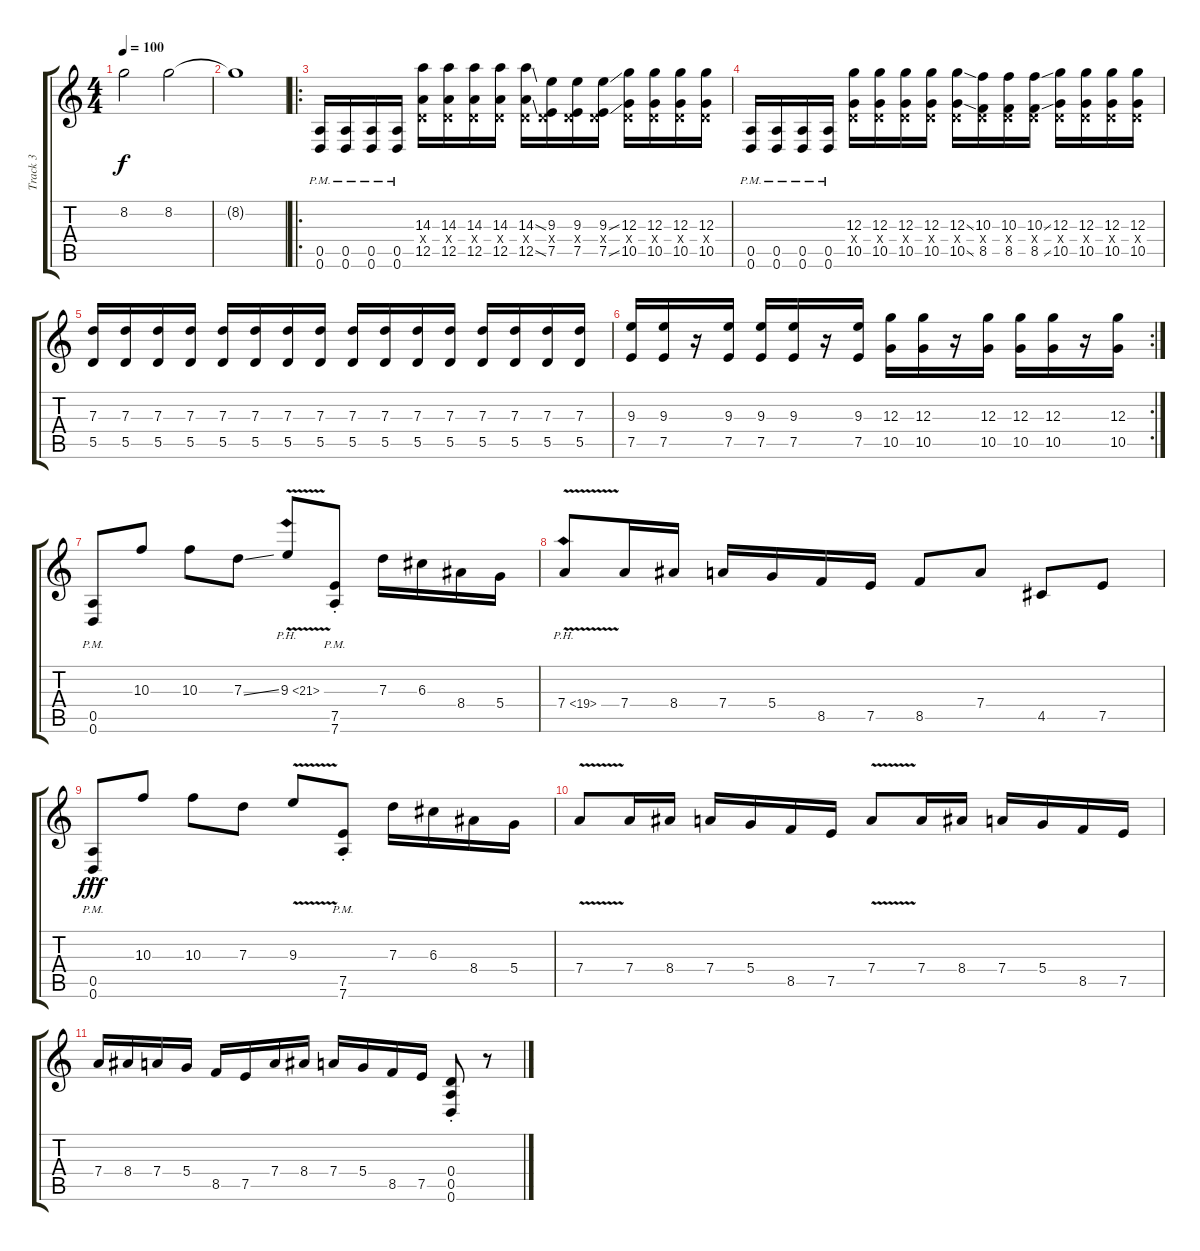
\track ("Track 3" "Track 3") {instrument distortionguitar}
\staff {score tabs}
\tuning (E4 B3 G3 D3 A2 D2) {hide}
\ts (4 4)
\tempo 100
\clef g2
\ks c
8.2{t}.2{dy f} 8.2.2 |
8.2{t}.1 |
\ro
(0.5{pm} 0.6{pm}).16 (0.5{pm} 0.6{pm}).16 (0.5{pm} 0.6{pm}).16 (0.5{pm} 0.6{pm}).16 (14.3 0.4{x} 12.5).16 (14.3 0.4{x} 12.5).16 (14.3 0.4{x} 12.5).16 (14.3 0.4{x} 12.5).16 (14.3{ss} 0.4{x} 12.5{ss}).16 (9.3 0.4{x} 7.5).16 (9.3 0.4{x} 7.5).16 (9.3{ss} 0.4{x} 7.5{ss}).16 (12.3 0.4{x} 10.5).16 (12.3 0.4{x} 10.5).16 (12.3 0.4{x} 10.5).16 (12.3 0.4{x} 10.5).16 |
(0.5{pm} 0.6{pm}).16 (0.5{pm} 0.6{pm}).16 (0.5{pm} 0.6{pm}).16 (0.5{pm} 0.6{pm}).16 (12.3 0.4{x} 10.5).16 (12.3 0.4{x} 10.5).16 (12.3 0.4{x} 10.5).16 (12.3 0.4{x} 10.5).16 (12.3{ss} 0.4{x} 10.5{ss}).16 (10.3 0.4{x} 8.5).16 (10.3 0.4{x} 8.5).16 (10.3{ss} 0.4{x} 8.5{ss}).16 (12.3 0.4{x} 10.5).16 (12.3 0.4{x} 10.5).16 (12.3 0.4{x} 10.5).16 (12.3 0.4{x} 10.5).16 |
(7.3 5.5).16 (7.3 5.5).16 (7.3 5.5).16 (7.3 5.5).16 (7.3 5.5).16 (7.3 5.5).16 (7.3 5.5).16 (7.3 5.5).16 (7.3 5.5).16 (7.3 5.5).16 (7.3 5.5).16 (7.3 5.5).16 (7.3 5.5).16 (7.3 5.5).16 (7.3 5.5).16 (7.3 5.5).16 |
\rc 2
(9.3 7.5).16 (9.3 7.5).16 r.16 (9.3 7.5).16 (9.3 7.5).16 (9.3 7.5).16 r.16 (9.3 7.5).16 (12.3 10.5).16 (12.3 10.5).16 r.16 (12.3 10.5).16 (12.3 10.5).16 (12.3 10.5).16 r.16 (12.3 10.5).16 |
(0.5{pm} 0.6{pm}).8 10.3.8 10.3.8 7.3{ss}.8 9.3{ph 12 v}.8 (7.5{pm st} 7.6{pm st}).8 7.3.16 6.3.16 8.4.16 5.4.16 |
7.4{ph 12 v}.8 7.4.16 8.4.16 7.4.16 5.4.16 8.5.16 7.5.16 8.5.8 7.4.8 4.5.8 7.5.8 |
(0.5{pm st} 0.6{pm st}).8{dy fff} 10.3.8 10.3.8 7.3.8 9.3{v}.8 (7.5{pm st} 7.6{pm st}).8 7.3.16 6.3.16 8.4.16 5.4.16 |
7.4{v}.8 7.4.16 8.4.16 7.4.16 5.4.16 8.5.16 7.5.16 7.4{v}.8 7.4.16 8.4.16 7.4.16 5.4.16 8.5.16 7.5.16 |
7.4.16 8.4.16 7.4.16 5.4.16 8.5.16 7.5.16 7.4.16 8.4.16 7.4.16 5.4.16 8.5.16 7.5.16 (0.4{st} 0.5{st} 0.6{st}).8 r.8
